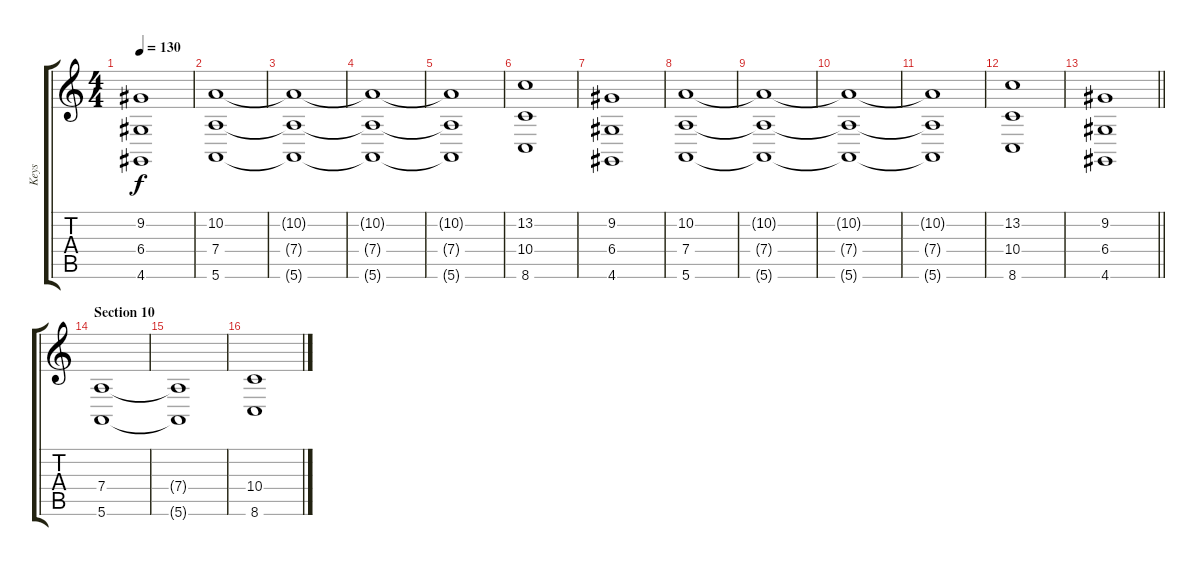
\track ("Keys" "Keys") {instrument stringensemble1}
\staff {score tabs}
\tuning (E4 B3 G3 D3 A2 E2) {hide}
\ts (4 4)
\tempo 130
\clef g2
\ks c
(9.2 6.4 4.6).1{dy f} |
(10.2 7.4 5.6).1 |
(10.2{t} 7.4{t} 5.6{t}).1 |
(10.2{t} 7.4{t} 5.6{t}).1 |
(10.2{t} 7.4{t} 5.6{t}).1 |
(13.2 10.4 8.6).1 |
(9.2 6.4 4.6).1 |
(10.2 7.4 5.6).1 |
(10.2{t} 7.4{t} 5.6{t}).1 |
(10.2{t} 7.4{t} 5.6{t}).1 |
(10.2{t} 7.4{t} 5.6{t}).1 |
(13.2 10.4 8.6).1 |
\barLineRight lightlight
(9.2 6.4 4.6).1 |
\section ("" "Section 10")
(7.4 5.6).1 |
(7.4{t} 5.6{t}).1 |
(10.4 8.6).1
